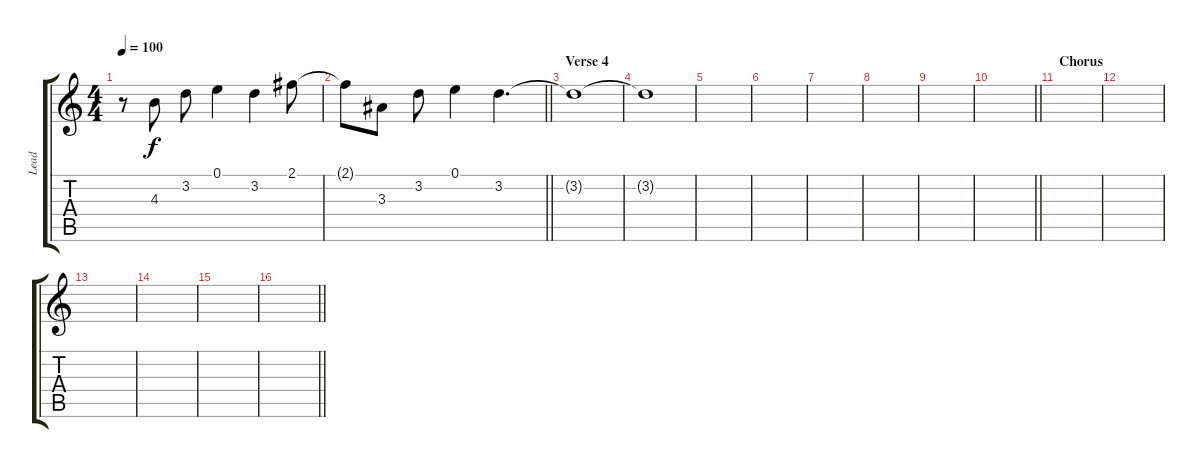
\track ("Lead" "Lead") {instrument overdrivenguitar}
\staff {score tabs}
\tuning (E4 B3 G3 D3 A2 E2) {hide}
\ts (4 4)
\tempo 100
\clef g2
\ks c
r.8{dy f} 4.3.8 3.2.8 0.1.4 3.2.4 2.1.8 |
\barLineRight lightlight
2.1{t}.8 3.3.8 3.2.8 0.1.4 3.2.4{d} |
\section ("" "Verse 4")
3.2{t}.1 |
3.2{t}.1 |
|
|
|
|
|
\barLineRight lightlight
|
\section ("" "Chorus")
|
|
|
|
|
\barLineRight lightlight
